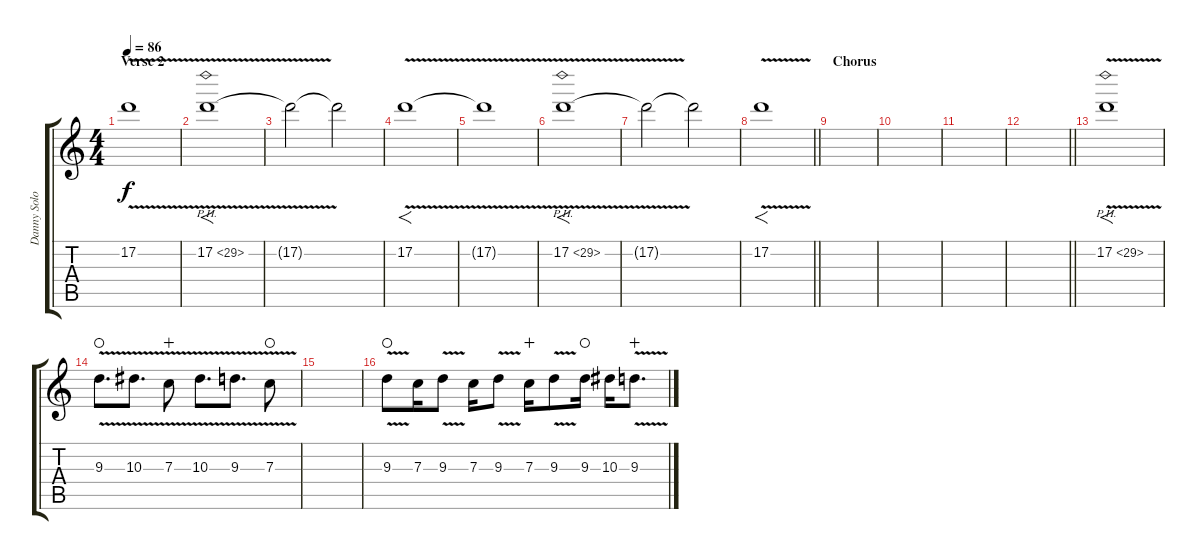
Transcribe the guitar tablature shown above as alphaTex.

\track ("Danny Solo/Backing" "Danny Solo") {instrument distortionguitar}
\staff {score tabs}
\tuning (D4 A3 F3 C3 G2 C2) {hide}
\ts (4 4)
\section ("" "Verse 2")
\tempo 86
\clef g2
\ks c
17.2{v}.1{dy f volume 4} |
17.2{ph 12 v}.1{f} |
17.2{t}.2{volume 0} 17.2{t}.2 |
17.2{v}.1{f} |
17.2{t}.1{volume 4} |
17.2{ph 12 v}.1{f} |
17.2{t}.2{volume 0} 17.2{t}.2 |
\barLineRight lightlight
17.2{v}.1{f} |
\section ("" "Chorus")
|
|
|
\barLineRight lightlight
|
17.2{ph 12 v}.1{f volume 4} |
9.3{v}.8{d volume 7 waho} 10.3{v}.8{d} 7.3{v}.8{wahc} 10.3{v}.8{d} 9.3{v}.8{d} 7.3{v}.8{waho} |
|
9.3{v}.8{waho} 7.3.16 9.3{v}.8 7.3.16 9.3{v}.8 7.3.16{wahc} 9.3{v}.8 9.3.16{waho} 10.3.16 9.3{v}.8{d wahc}
